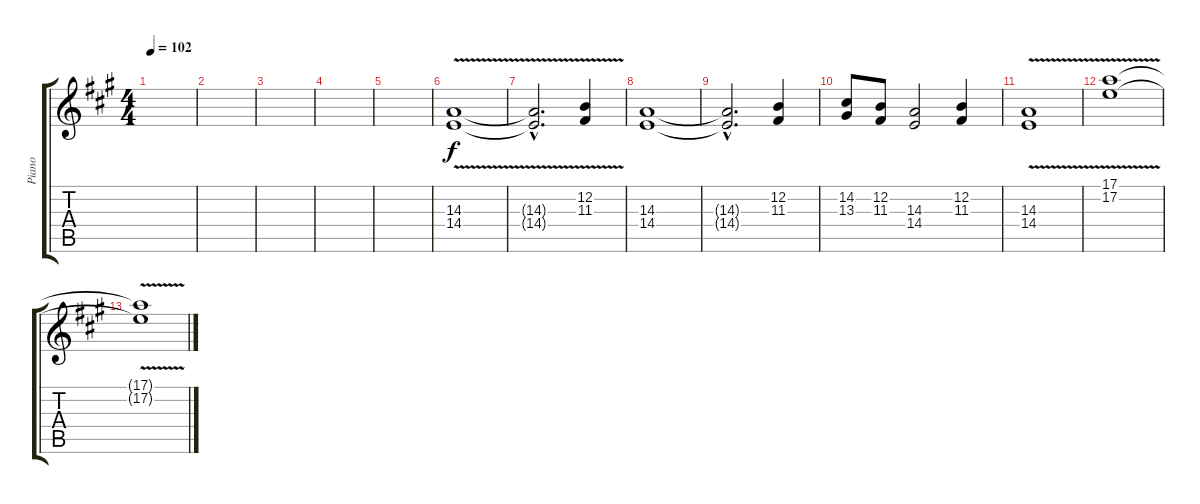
\track ("Piano" "Piano") {instrument brightacousticpiano}
\staff {score tabs}
\tuning (E4 B3 G3 D3 A2 D2) {hide}
\ts (4 4)
\tempo 102
\clef g2
\ks a
|
|
|
|
|
(14.3{v} 14.4).1{instrument overdrivenguitar} |
(14.3{hac t} 14.4{hac t}).2{d} (12.2{v} 11.3{v}).4 |
(14.3 14.4).1 |
(14.3{hac t} 14.4{hac t}).2{d} (12.2 11.3).4 |
(14.2 13.3).8 (12.2 11.3).8 (14.3 14.4).2 (12.2 11.3).4 |
(14.3{v} 14.4).1 |
(17.1{v} 17.2).1 |
(17.1{t} 17.2{t}).1
